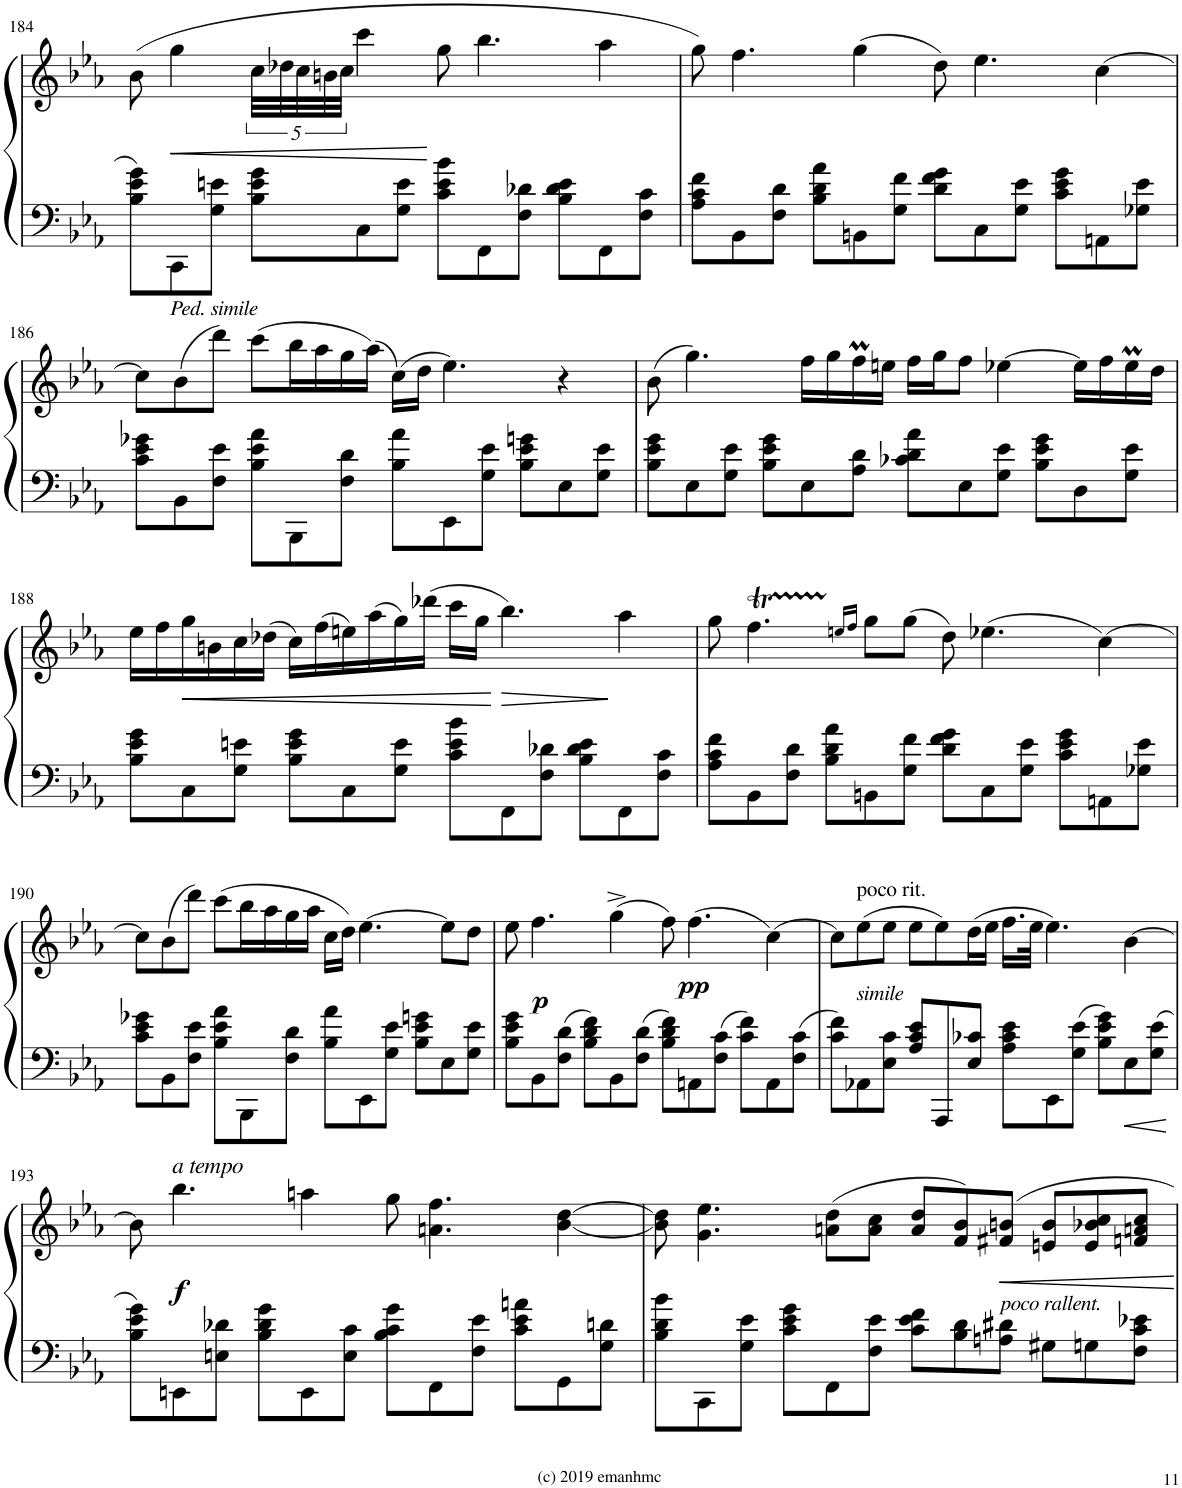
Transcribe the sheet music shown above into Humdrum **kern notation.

**kern	**kern	**dynam
*part1	*part1	*part1
*staff2	*staff1	*staff1/2
*I"Piano	*	*
*I'Pno.	*	*
!!LO:PB:g=z
*clefF4	*clefG2	*
*k[b-e-a-]	*k[b-e-a-]	*
*M12/8	*M12/8	*
=184	=184	=184
8B-\ 8e-\ 8g\L	(8b-\	.
!LO:TX:b:i:t=Ped. simile	!	!
!	!	!LO:HP:b
8CC\	4gg\	<
8G\ 8en\J	.	.
8B-\ 8e\ 8g\L	40cc\LLL	.
.	40dd-X\	.
.	40cc\	.
.	40bn\	.
.	40cc;<\JJJ	.
8C\	4ccc\	.
8G\ 8e\J	.	.
8c\ 8e\ 8b-\L	8gg\	[
8FF\	4.bb-\	.
8F\ 8d-X\J	.	.
8B-\ 8d-\ 8e\L	.	.
8FF\	4aa-\	.
8F\ 8c\J	.	.
=185	=185	=185
8A-\ 8c\ 8f\L	8gg\)	.
8BB-\	4.ff\	.
8F\ 8d\J	.	.
8B-\ 8d\ 8a-\L	.	.
8BBn\	(4gg\	.
8G\ 8f\J	.	.
8d\ 8f\ 8g\L	8dd\)	.
8C\	4.ee-\	.
8G\ 8e-\J	.	.
8c\ 8e-\ 8g\L	.	.
8AAn\	[4cc\	.
8G-X\ 8e-\J	.	.
!!LO:LB:g=z
=186	=186	=186
8c\ 8e-\ 8g-X\L	8cc\L]	.
8BB-\	(8b-\	.
8F\ 8e-\J	8ddd\J)	.
8B-\ 8e-\ 8a-\L	(8ccc\L	.
8BBB-\	16bb-\L	.
.	16aa-\	.
8F\ 8d\J	16gg\	.
.	(16aa-\JJ)	.
8B-\ 8a-\L	(16cc\LL)	.
.	16dd\JJ	.
8EE-\	4.ee-\)	.
8G\ 8e-\J	.	.
8B-\ 8e-\ 8gn\L	.	.
8E-\	4r	.
8G\ 8e-\J	.	.
=187	=187	=187
8B-\ 8e-\ 8g\L	(8b-\	.
8E-\	4.gg\)	.
8G\ 8e-\J	.	.
8B-\ 8e-\ 8g\L	.	.
8E-\	16ff\LL	.
.	16gg\	.
8A-\ 8d\J	16ffM\	.
.	16een\JJ	.
8c-X\ 8d\ 8a-\L	16ff\LL	.
.	16gg\J	.
8E-\	8ff\J	.
8G\ 8e-\J	[4ee-X\	.
8B-\ 8e-\ 8g\L	.	.
8D\	16ee-\LL]	.
.	16ff\	.
8G\ 8e-\J	16ee-M\	.
.	16dd\JJ	.
!!LO:LB:g=z
=188	=188	=188
8B-\ 8e-\ 8g\L	16ee-\LL	.
.	16ff\	.
!	!	!LO:HP:b
8C\	16gg\	<
.	16bn\	.
8G\ 8en\J	16cc\	.
.	(16dd-X\JJ	.
8B-\ 8e\ 8g\L	16cc\LL)	.
.	(16ff\	.
8C\	16een\)	.
.	(16aa-\	.
8G\ 8e\J	16gg\)	.
.	(16ddd-X\JJ	.
8c\ 8e\ 8b-\L	16ccc\LL	.
.	16gg\JJ	.
!	!	!LO:HP:n=1:b
8FF\	4.bb-\)	[ >
8F\ 8d-X\J	.	.
8B-\ 8d-\ 8e\L	.	.
8FF\	4aa-\	]
8F\ 8c\J	.	.
=189	=189	=189
8A-\ 8c\ 8f\L	8gg\	.
8BB-\	4.ffT\	.
8F\ 8d\J	.	.
8B-\ 8d\ 8a-\L	.	.
.	16qeen/LL	.
.	16qff/JJ	.
8BBn\	8gg\L	.
8G\ 8f\J	(8gg\J	.
8d\ 8f\ 8g\L	8dd\)	.
8C\	(4.ee-X\	.
8G\ 8e-\J	.	.
8c\ 8e-\ 8g\L	.	.
8AAn\	[4cc\)	.
8G-X\ 8e-\J	.	.
!!LO:LB:g=z
=190	=190	=190
8c\ 8e-\ 8g-X\L	8cc\L]	.
8BB-\	(8b-\	.
8F\ 8e-\J	8ddd\J)	.
8B-\ 8e-\ 8a-\L	(8ccc\L	.
8BBB-\	16bb-\L	.
.	16aa-\	.
8F\ 8d\J	16gg\	.
.	16aa-\JJ	.
8B-\ 8a-\L	16cc\LL	.
.	16dd\JJ)	.
8EE-\	[4.ee-\	.
8G\ 8e-\J	.	.
8B-\ 8e-\ 8gn\L	.	.
8E-\	8ee-\L]	.
8G\ 8e-\J	8dd\J	.
=191	=191	=191
8B-\ 8e-\ 8g\L	8ee-\	.
!	!	!LO:DY:b
8BB-\	4.ff\	p
8F\ 8d\J	.	.
8B-\ 8d\ 8f\L	.	.
8BB-\	(4gg^\	.
8F\ 8d\J	.	.
8B-\ 8d\ 8f\L	8ff\)	.
!	!	!LO:DY:b
8AAn\	(4.ff\	pp
8F\ 8c\J	.	.
8c\ 8f\L	.	.
8AA\	[4cc\)	.
8F\ 8c\J	.	.
=192	=192	=192
8c\ 8f\L	8cc\L]	.
!	!LO:TX:b:i:t=simile	!
!	!LO:TX:a:t=poco rit.	!
8AA-X\	(8ee-\	.
8E-\ 8c\J	8ee-\J	.
8A-/ 8c/ 8e-/L	8ee-\L	.
8AAA-/	8ee-\)	.
8E-/ 8c-X/J	(16dd\L	.
.	16ee-\JJ	.
8A-\ 8c-\ 8e-\L	16.ff\LL	.
.	32ee-\JJk	.
8EE-\	4.ee-\)	.
8G\ 8e-\J	.	.
8B-\ 8e-\ 8g\L	.	.
8E-\	[4b-\	.
8G\ 8e-\J	.	.
!!LO:LB:g=z
=193	=193	=193
8B-\ 8e-\ 8g\L	8b-\]	.
!	!LO:TX:a:i:t=a tempo	!
!	!	!LO:DY:b
8EEn\	4.bb-\	f
8En\ 8d-X\J	.	.
8B-\ 8d-\ 8g\L	.	.
8EE\	4aan\	.
8E\ 8c\J	.	.
8B-\ 8c\ 8g\L	8gg\	.
8FF\	4.an\ 4.ff\	.
8F\ 8e-\J	.	.
8c\ 8e-\ 8an\L	.	.
8GG\	[4b-\ [4dd\	.
8G\ 8dn\J	.	.
=194	=194	=194
8B-\ 8d\ 8b-\L	8b-\] 8dd\]	.
8CC\	4.g\ 4.ee-\	.
8G\ 8e-\J	.	.
8c\ 8e-\ 8g\L	.	.
8FF\	(8an\ 8dd\L	.
8F\ 8e-\J	8a\ 8cc\J	.
8c\ 8e-\ 8f\L	8a/ 8dd/L	.
8B-\ 8d\	8f/ 8b-/)	.
!	!LO:TX:b:i:t=poco rallent.	!
8An\ 8d#X\J	8f#X/ 8bn/J	.
8G#X\L	8en/ 8b/L	.
8Gn\	8e/ 8b-X/ 8cc/	.
8F\ 8c\ 8e-X\J	8fn/ 8an/ 8cc/J	.
=	=	=
*-	*-	*-
